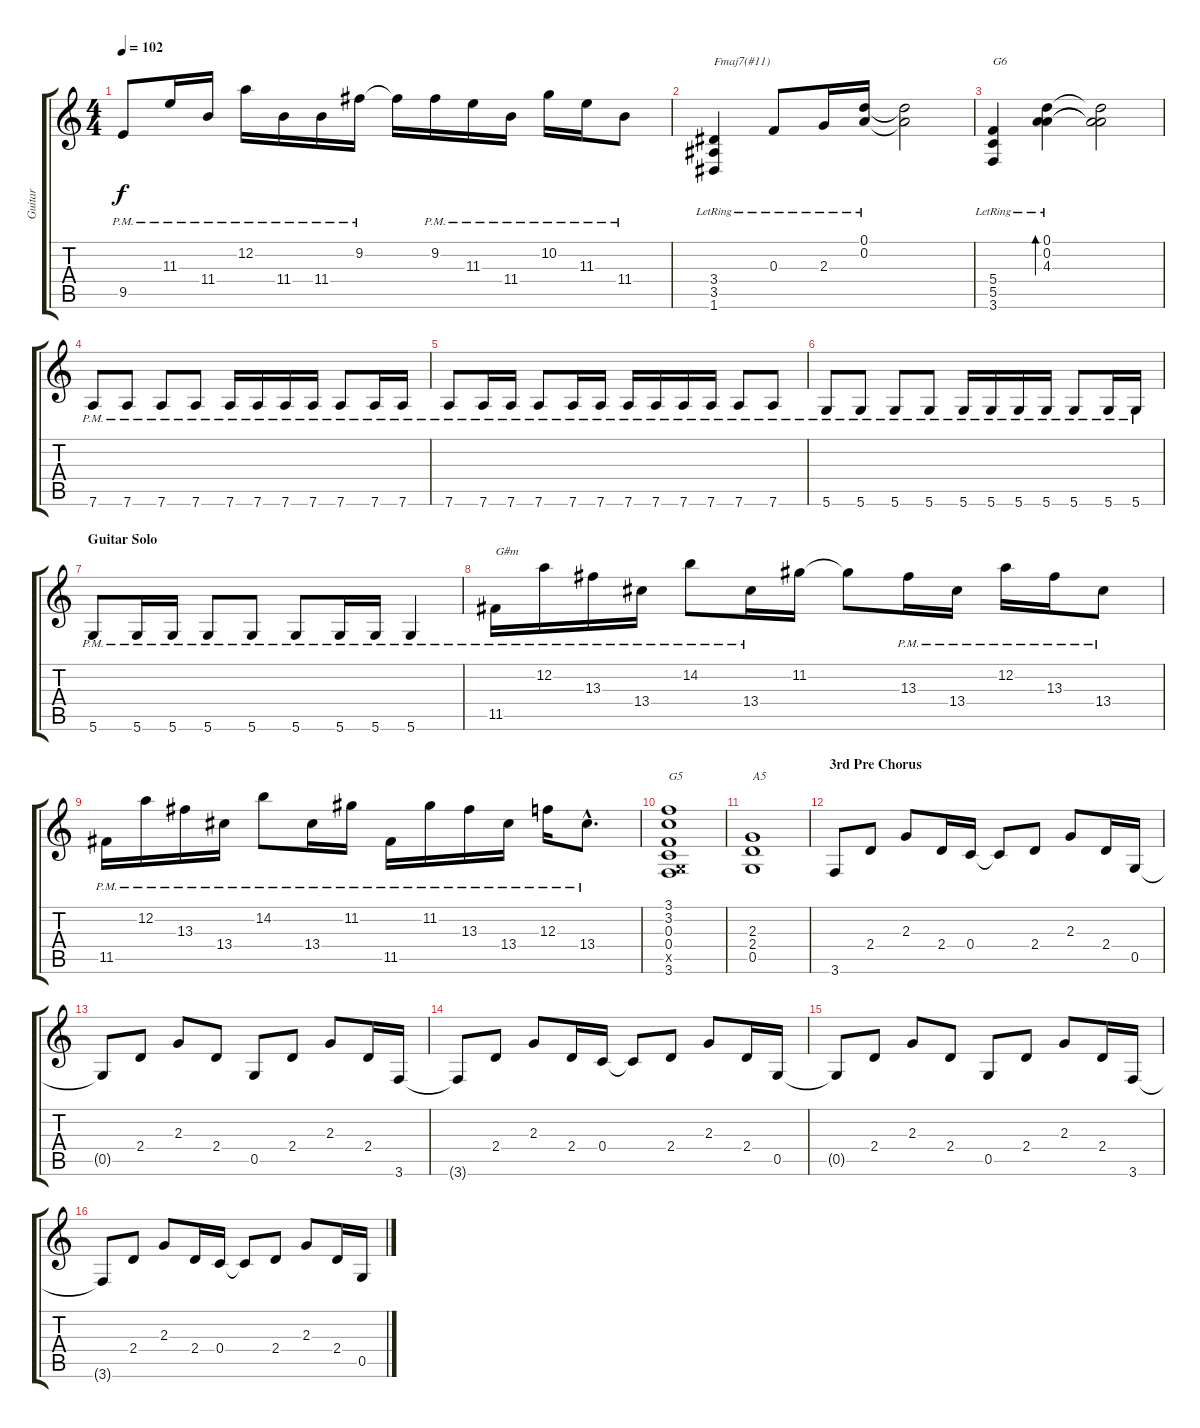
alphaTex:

\track ("Guitar" "Guitar") {instrument overdrivenguitar}
\staff {score tabs}
\tuning (D4 A3 F3 C3 G2 D2) {hide}
\ts (4 4)
\tempo 102
\clef g2
\ks c
9.5{pm}.8{dy f} 11.3{pm}.16 11.4{pm}.16 12.2{pm}.16 11.4{pm}.16 11.4{pm}.16 9.2{pm}.16 9.2{t}.16 9.2{pm}.16 11.3{pm}.16 11.4{pm}.16 10.2{pm}.16 11.3{pm}.16 11.4{pm}.8 |
(3.4{lr} 3.5{lr} 1.6{lr}).4{txt "Fmaj7(#11)"} 0.3{lr}.8 2.3{lr}.16 (0.1{lr} 0.2{lr}).16 (0.1{t} 0.2{t}).2 |
(5.4{lr} 5.5{lr} 3.6{lr}).4{txt "G6"} (0.1{lr} 0.2{lr} 4.3{lr}).4{bd 480} (0.1{t} 0.2{t} 4.3{t}).2 |
7.6{pm}.8 7.6{pm}.8 7.6{pm}.8 7.6{pm}.8 7.6{pm}.16 7.6{pm}.16 7.6{pm}.16 7.6{pm}.16 7.6{pm}.8 7.6{pm}.16 7.6{pm}.16 |
7.6{pm}.8 7.6{pm}.16 7.6{pm}.16 7.6{pm}.8 7.6{pm}.16 7.6{pm}.16 7.6{pm}.16 7.6{pm}.16 7.6{pm}.16 7.6{pm}.16 7.6{pm}.8 7.6{pm}.8 |
5.6{pm}.8 5.6{pm}.8 5.6{pm}.8 5.6{pm}.8 5.6{pm}.16 5.6{pm}.16 5.6{pm}.16 5.6{pm}.16 5.6{pm}.8 5.6{pm}.16 5.6{pm}.16 |
\section ("" "Guitar Solo")
5.6{pm}.8 5.6{pm}.16 5.6{pm}.16 5.6{pm}.8 5.6{pm}.8 5.6{pm}.8 5.6{pm}.16 5.6{pm}.16 5.6{pm}.4 |
11.5{pm}.16{txt "G#m"} 12.2{pm}.16 13.3{pm}.16 13.4{pm}.16 14.2{pm}.8 13.4{pm}.16 11.2.16 11.2{t}.8 13.3{pm}.16 13.4{pm}.16 12.2{pm}.16 13.3{pm}.16 13.4{pm}.8 |
11.5{pm}.16 12.2{pm}.16 13.3{pm}.16 13.4{pm}.16 14.2{pm}.8 13.4{pm}.16 11.2{pm}.16 11.5{pm}.16 11.2{pm}.16 13.3{pm}.16 13.4{pm}.16 12.3{pm}.16 13.4{hac pm}.8{d} |
(3.1 3.2 0.3 0.4 0.5{x} 3.6).1{txt "G5"} |
(2.3 2.4 0.5).1{txt "A5"} |
\section ("" "3rd Pre Chorus")
3.6.8 2.4.8 2.3.8 2.4.16 0.4.16 0.4{t}.8 2.4.8 2.3.8 2.4.16 0.5.16 |
0.5{t}.8 2.4.8 2.3.8 2.4.8 0.5.8 2.4.8 2.3.8 2.4.16 3.6.16 |
3.6{t}.8 2.4.8 2.3.8 2.4.16 0.4.16 0.4{t}.8 2.4.8 2.3.8 2.4.16 0.5.16 |
0.5{t}.8 2.4.8 2.3.8 2.4.8 0.5.8 2.4.8 2.3.8 2.4.16 3.6.16 |
3.6{t}.8 2.4.8 2.3.8 2.4.16 0.4.16 0.4{t}.8 2.4.8 2.3.8 2.4.16 0.5.16
